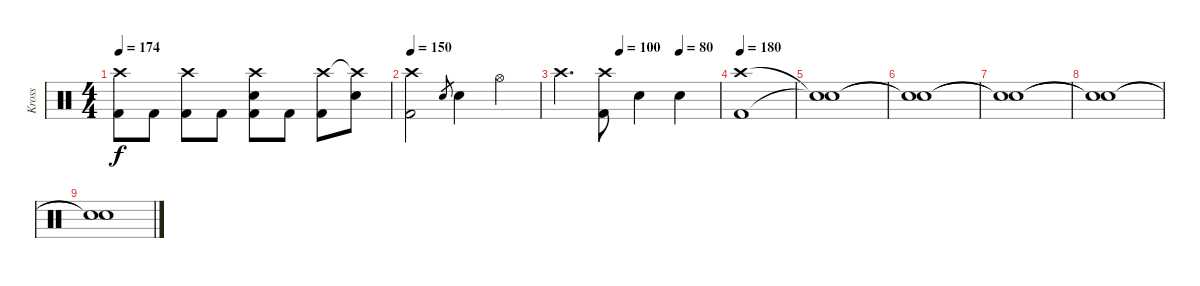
\track ("Kross" "Kross") {instrument percussion}
\staff
\articulation defaults
\ts (4 4)
\tempo 174
\clef neutral
\ks c
("Crash high (hit)" "Kick (hit) 2").8{dy f} "Kick (hit) 2".8 ("Crash high (hit)" "Kick (hit) 2").8 "Kick (hit) 2".8 ("Crash high (hit)" "Electric Snare (hit)" "Kick (hit) 2").8 "Kick (hit) 2".8 ("Crash high (hit)" "Kick (hit) 2").8 ("Crash high (hit)"{t} "Electric Snare (hit)").8 |
\tempo 150
("Crash high (hit)" "Kick (hit) 2").2 "Electric Snare (hit)".8{gr} "Electric Snare (hit)".4 "Hi-Hat (open)".4 |
\tempo (100 0.375)
\tempo (80 0.75)
"Crash high (hit)".4{d} ("Crash high (hit)" "Kick (hit) 2").8 "Electric Snare (hit)".4 "Electric Snare (hit)".4 |
\tempo 180
("Crash high (hit)" "Kick (hit) 2").1 |
("Snare (hit)"{t} "Snare (hit)"{t}).1 |
("Snare (hit)"{t} "Snare (hit)"{t}).1 |
("Snare (hit)"{t} "Snare (hit)"{t}).1 |
("Snare (hit)"{t} "Snare (hit)"{t}).1 |
("Snare (hit)"{t} "Snare (hit)"{t}).1
